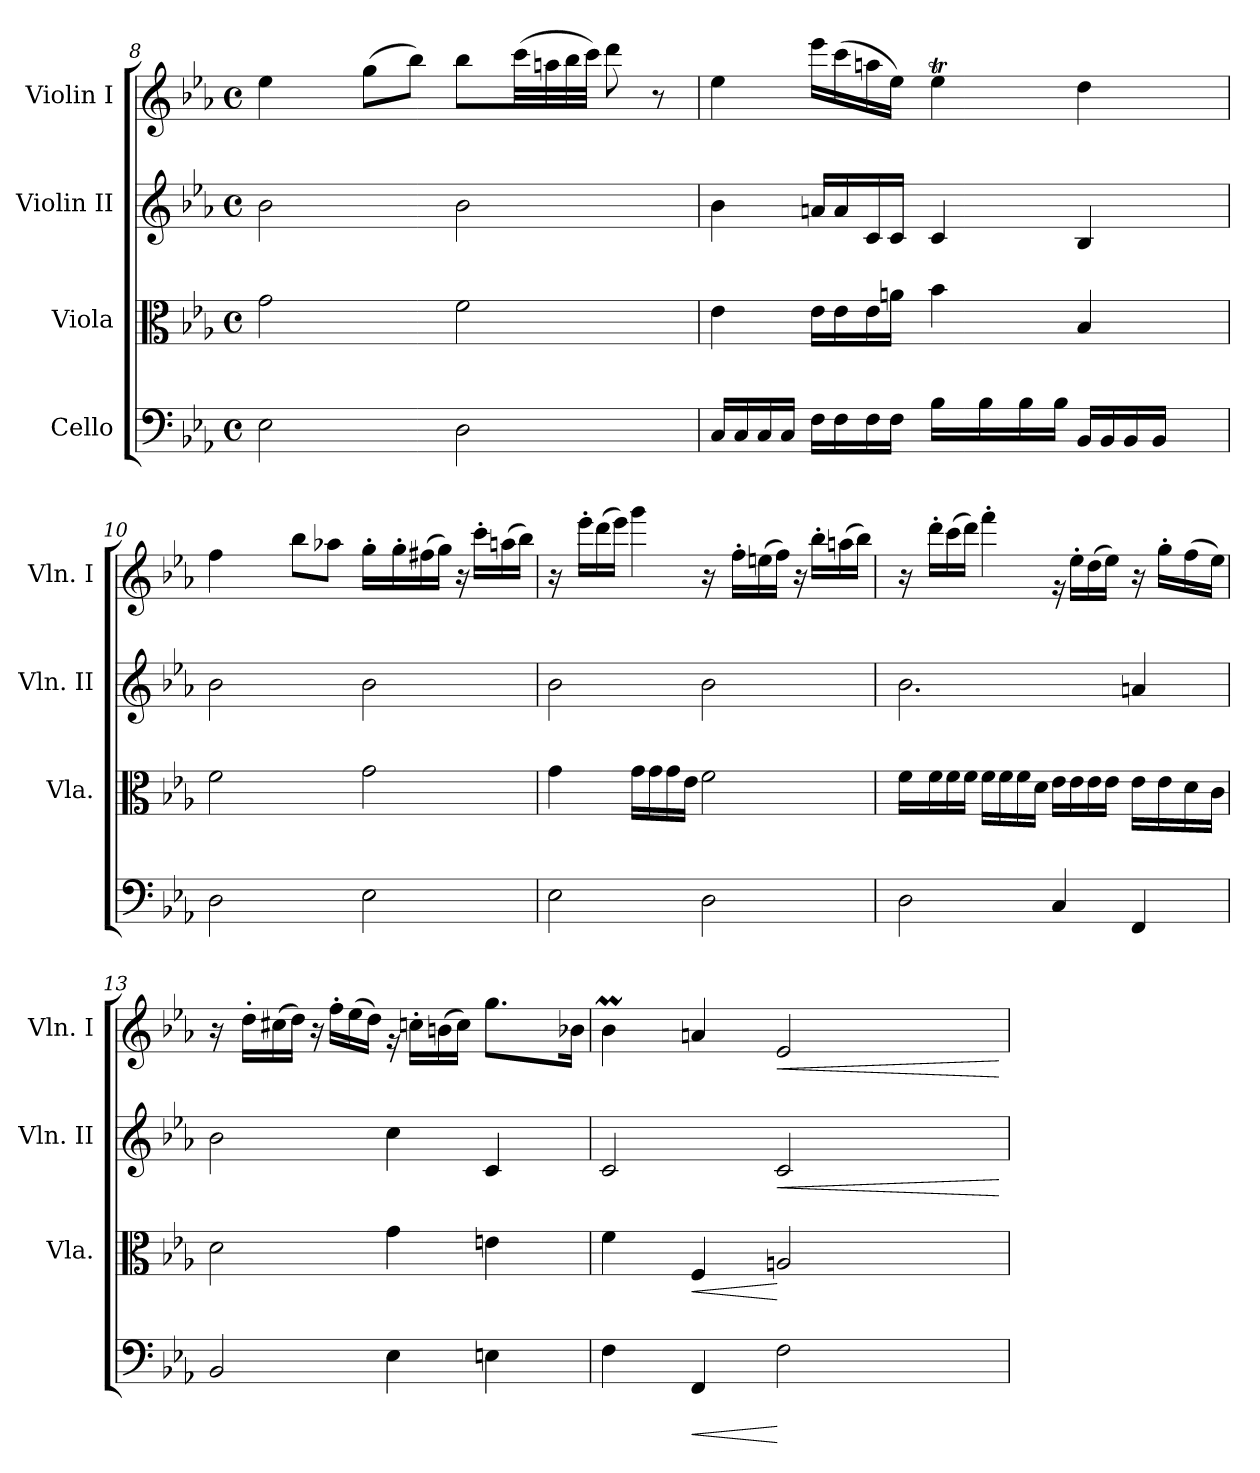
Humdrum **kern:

**kern	**dynam	**kern	**dynam	**kern	**dynam	**kern	**dynam
*part4	*part4	*part3	*part3	*part2	*part2	*part1	*part1
*staff4	*staff4	*staff3	*staff3	*staff2	*staff2	*staff1	*staff1
*I"Cello	*	*I"Viola	*	*I"Violin II	*	*I"Violin I	*
*	*	*I'Vla.	*	*I'Vln. II	*	*I'Vln. I	*
*clefF4	*	*clefC3	*	*clefG2	*	*clefG2	*
*k[b-e-a-]	*	*k[b-e-a-]	*	*k[b-e-a-]	*	*k[b-e-a-]	*
*E-:	*	*E-:	*	*E-:	*	*E-:	*
*M4/4	*	*M4/4	*	*M4/4	*	*M4/4	*
*met(c)	*	*met(c)	*	*met(c)	*	*met(c)	*
=8	=8	=8	=8	=8	=8	=8	=8
*^	*	*^	*	*^	*	*	*
2E-\	16E-\LLyy	.	2g\	16g\LLyy	.	2b-\	16b-\LLyy	.	4ee-\	.
.	16E-\yy	.	.	16g\yy	.	.	16b-\yy	.	.	.
.	16E-\yy	.	.	16g\yy	.	.	16b-\yy	.	.	.
.	16E-\yy	.	.	16g\yy	.	.	16b-\yy	.	.	.
.	16E-\yy	.	.	16g\yy	.	.	16b-\yy	.	(>8gg\L	.
.	16E-\yy	.	.	16g\yy	.	.	16b-\yy	.	.	.
.	16E-\yy	.	.	16g\yy	.	.	16b-\yy	.	8bb-\J)	.
.	16E-\yy	.	.	16g\yy	.	.	16b-\yy	.	.	.
2D\	16D\yy	.	2f\	16f\yy	.	2b-\	16b-\yy	.	8bb-\L	.
.	16D\yy	.	.	16f\yy	.	.	16b-\yy	.	.	.
.	16D\yy	.	.	16f\yy	.	.	16b-\yy	.	(>32ccc\LL	.
.	.	.	.	.	.	.	.	.	32aan\	.
.	16D\yy	.	.	16f\yy	.	.	16b-\yy	.	32bb-\	.
.	.	.	.	.	.	.	.	.	32ccc\JJJ)	.
.	16D\yy	.	.	16f\yy	.	.	16b-\yy	.	8ddd\	.
.	16D\yy	.	.	16f\yy	.	.	16b-\yy	.	.	.
.	16D\yy	.	.	16f\yy	.	.	16b-\yy	.	8r	.
.	16D\JJyy	.	.	16f\JJyy	.	.	16b-\JJyy	.	.	.
*v	*v	*	*	*	*	*	*	*	*	*
=9	=9	=9	=9	=9	=9	=9	=9	=9	=9
*	*	*	*	*	*	*	*	*^	*
16C/LL	.	4e-\	16e-\LLyy	.	4b-\	16b-\LLyy	.	4ee-\	4..ryy	.
16C/	.	.	16e-\yy	.	.	16b-\yy	.	.	.	.
16C\	.	.	16e-\yy	.	.	16b-\yy	.	.	.	.
16C/JJ	.	.	16e-\JJyy	.	.	16b-\JJyy	.	.	.	.
16F\LL	.	16e-\LL	4ryy	.	16an/LL	4ryy	.	16eee-\LL	.	.
16F\	.	16e-\	.	.	16a/	.	.	(>16ccc\	.	.
16F\	.	16e-\	.	.	16c/	.	.	16aan\	.	.
16F\JJ	.	16an\JJ	.	.	16c/JJ	.	.	16ee-\JJ)	96%5ee-\yy	.
.	.	.	.	.	.	.	.	.	32ff\LLLyy	.
16B-\LL	.	4b-\	16b-\LLyy	.	4c/	16c/LLyy	.	4ee-T\	.	.
.	.	.	.	.	.	.	.	.	32ee-\yy	.
.	.	.	.	.	.	.	.	.	32ff\yy	.
16B-\	.	.	16b-\yy	.	.	16c/yy	.	.	.	.
.	.	.	.	.	.	.	.	.	32ee-\yy	.
.	.	.	.	.	.	.	.	.	32ff\yy	.
16B-\	.	.	16b-\yy	.	.	16c/yy	.	.	.	.
.	.	.	.	.	.	.	.	.	32ee-\JJJyy	.
.	.	.	.	.	.	.	.	.	4ryy	.
16B-\JJ	.	.	16b-\yy	.	.	16c/yy	.	.	.	.
16BB-/LL	.	4B-/	16B-/yy	.	4B-/	16B-/yy	.	4dd\	.	.
16BB-/	.	.	16B-/yy	.	.	16B-/yy	.	.	.	.
16BB-/	.	.	16B-/yy	.	.	16B-/yy	.	.	.	.
.	.	.	.	.	.	.	.	.	96ryy	.
16BB-/JJ	.	.	16B-/JJyy	.	.	16B-/JJyy	.	.	16ryy	.
4ryy	.	4ryy	4ryy	.	4ryy	4ryy	.	4ryy	4ryy	.
*	*	*	*	*	*	*	*	*v	*v	*
=10	=10	=10	=10	=10	=10	=10	=10	=10	=10
*^	*	*	*	*	*	*	*	*	*
2D\	16D\LLyy	.	2f\	16f\LLyy	.	2b-\	16b-\LLyy	.	4ff\	.
.	16D\yy	.	.	16f\yy	.	.	16b-\yy	.	.	.
.	16D\yy	.	.	16f\yy	.	.	16b-\yy	.	.	.
.	16D\yy	.	.	16f\yy	.	.	16b-\yy	.	.	.
.	16D\yy	.	.	16f\yy	.	.	16b-\yy	.	8bb-\L	.
.	16D\yy	.	.	16f\yy	.	.	16b-\yy	.	.	.
.	16D\yy	.	.	16f\yy	.	.	16b-\yy	.	8aa-X\J	.
.	16D\yy	.	.	16f\yy	.	.	16b-\yy	.	.	.
2E-\	16E-\yy	.	2g\	16g\yy	.	2b-\	16b-\yy	.	16gg'>\LL	.
.	16E-\yy	.	.	16g\yy	.	.	16b-\yy	.	16gg'>\	.
.	16E-\yy	.	.	16g\yy	.	.	16b-\yy	.	(16ff#X\	.
.	16E-\yy	.	.	16g\yy	.	.	16b-\yy	.	16gg\JJ)	.
.	16E-\yy	.	.	16g\yy	.	.	16b-\yy	.	16r	.
.	16E-\yy	.	.	16g\yy	.	.	16b-\yy	.	16ccc'>\LL	.
.	16E-\yy	.	.	16g\yy	.	.	16b-\yy	.	(>16aan\	.
.	16E-\JJyy	.	.	16g\JJyy	.	.	16b-\JJyy	.	16bb-\JJ)	.
!!LO:LB:g=z
=11	=11	=11	=11	=11	=11	=11	=11	=11	=11	=11
2E-\	16E-\LLyy	.	4g\	16g\LLyy	.	2b-\	16b-\LLyy	.	16r	.
.	16E-\yy	.	.	16g\yy	.	.	16b-\yy	.	16eee-'>\LL	.
.	16E-\yy	.	.	16g\yy	.	.	16b-\yy	.	(16ddd\	.
.	16E-\yy	.	.	16g\JJyy	.	.	16b-\yy	.	16eee-\JJ)	.
.	16E-\yy	.	16g\LL	4ryy	.	.	16b-\yy	.	4ggg\	.
.	16E-\yy	.	16g\	.	.	.	16b-\yy	.	.	.
.	16E-\yy	.	16g\	.	.	.	16b-\yy	.	.	.
.	16E-\yy	.	16e-\JJ	.	.	.	16b-\yy	.	.	.
2D\	16D\yy	.	2f\	16f\LLyy	.	2b-\	16b-\yy	.	16r	.
.	16D\yy	.	.	16f\yy	.	.	16b-\yy	.	16ff'>\LL	.
.	16D\yy	.	.	16f\yy	.	.	16b-\yy	.	(>16een\	.
.	16D\yy	.	.	16f\yy	.	.	16b-\yy	.	16ff\JJ)	.
.	16D\yy	.	.	16f\yy	.	.	16b-\yy	.	16r	.
.	16D\yy	.	.	16f\yy	.	.	16b-\yy	.	16bb-'>\LL	.
.	16D\yy	.	.	16f\yy	.	.	16b-\yy	.	(>16aan\	.
.	16D\JJyy	.	.	16f\JJyy	.	.	16b-\JJyy	.	16bb-\JJ)	.
*	*	*	*v	*v	*	*	*	*	*	*
=12	=12	=12	=12	=12	=12	=12	=12	=12	=12
2D\	16D\LLyy	.	16f\LL	.	2.b-\	16b-\LLyy	.	16r	.
.	16D\yy	.	16f\	.	.	16b-\yy	.	16ddd'>\LL	.
.	16D\yy	.	16f\	.	.	16b-\yy	.	(>16ccc\	.
.	16D\yy	.	16f\JJ	.	.	16b-\yy	.	16ddd\JJ)	.
.	16D\yy	.	16f\LL	.	.	16b-\yy	.	4fff'>\	.
.	16D\yy	.	16f\	.	.	16b-\yy	.	.	.
.	16D\yy	.	16f\	.	.	16b-\yy	.	.	.
.	16D\yy	.	16d\JJ	.	.	16b-\yy	.	.	.
4C/	16C/yy	.	16e-\LL	.	.	16b-\yy	.	16rg	.
.	16C/yy	.	16e-\	.	.	16b-\yy	.	16ee-'>\LL	.
.	16C/yy	.	16e-\	.	.	16b-\yy	.	(>16dd\	.
.	16C/yy	.	16e-\JJ	.	.	16b-\yy	.	16ee-\JJ)	.
4FF/	16FF/yy	.	16e-\LL	.	4an/	16an/yy	.	16r	.
.	16FF/yy	.	16e-\	.	.	16an/yy	.	16gg'>\LL	.
.	16FF/yy	.	16d\	.	.	16an/yy	.	(16ff\	.
.	16FF/JJyy	.	16c\JJ	.	.	16an/JJyy	.	16ee-\JJ)	.
=13	=13	=13	=13	=13	=13	=13	=13	=13	=13
*	*	*	*^	*	*	*	*	*	*
2BB-/	16BB-/LLyy	.	2d\	16d\LLyy	.	2b-\	16b-\LLyy	.	16r	.
.	16BB-/yy	.	.	16d\yy	.	.	16b-\yy	.	16dd'>\LL	.
.	16BB-/yy	.	.	16d\yy	.	.	16b-\yy	.	(>16cc#X\	.
.	16BB-/yy	.	.	16d\yy	.	.	16b-\yy	.	16dd\JJ)	.
.	16BB-/yy	.	.	16d\yy	.	.	16b-\yy	.	16r	.
.	16BB-/yy	.	.	16d\yy	.	.	16b-\yy	.	16ff'>\LL	.
.	16BB-/yy	.	.	16d\yy	.	.	16b-\yy	.	(>16ee-\	.
.	16BB-/yy	.	.	16d\yy	.	.	16b-\yy	.	16dd\JJ)	.
4E-\	16E-\yy	.	4g\	16g\yy	.	4cc\	16cc\yy	.	16rg	.
.	16E-\yy	.	.	16g\yy	.	.	16cc\yy	.	16ccn'>\LL	.
.	16E-\yy	.	.	16g\yy	.	.	16cc\yy	.	(>16bn\	.
.	16E-\yy	.	.	16g\yy	.	.	16cc\yy	.	16cc\JJ)	.
4En\	16En\yy	.	4en\	16en\yy	.	4c/	16c/yy	.	8.gg\L	.
.	16En\yy	.	.	16en\yy	.	.	16c/yy	.	.	.
.	16En\yy	.	.	16en\yy	.	.	16c/yy	.	.	.
.	16En\JJyy	.	.	16en\JJyy	.	.	16c/JJyy	.	16b-X\Jk	.
=14	=14	=14	=14	=14	=14	=14	=14	=14	=14	=14
4F\	16F\LLyy	.	4f\	16f\LLyy	.	2c/	16c/LLyy	.	4b-M\	.
.	16F\yy	.	.	16f\yy	.	.	16c/yy	.	.	.
.	16F\yy	.	.	16f\yy	.	.	16c/yy	.	.	.
.	16F\yy	.	.	16f\yy	.	.	16c/yy	.	.	.
!	!	!LO:HP:b	!	!	!LO:HP:b	!	!	!	!	!
4FF/	16FF/yy	<	4F/	16F/yy	<	.	16c/yy	.	4an/	.
.	16FF/yy	.	.	16F/yy	.	.	16c/yy	.	.	.
.	16FF/yy	.	.	16F/yy	.	.	16c/yy	.	.	.
.	16FF/yy	.	.	16F/yy	.	.	16c/yy	.	.	.
!	!	!	!	!	!	!	!	!LO:HP:b	!	!LO:HP:b
2F\	16F\yy	[	2An/	16An/yy	[	2c/	16c/yy	<	2e-/	<
.	16F\yy	.	.	16An/yy	.	.	16c/yy	.	.	.
.	16F\yy	.	.	16An/yy	.	.	16c/yy	.	.	.
.	16F\yy	.	.	16An/yy	.	.	16c/yy	.	.	.
.	16F\yy	.	.	16An/yy	.	.	16c/yy	.	.	.
.	16F\yy	.	.	16An/yy	.	.	16c/yy	.	.	.
.	16F\yy	.	.	16An/yy	.	.	16c/yy	.	.	.
.	16F\JJyy	.	.	16An/JJyy	.	.	16c/JJyy	.	.	.
*v	*v	*	*	*	*	*v	*v	*	*	*
*	*	*v	*v	*	*	*	*	*
.	.	.	.	.	[	.	[
=	=	=	=	=	=	=	=
*-	*-	*-	*-	*-	*-	*-	*-
